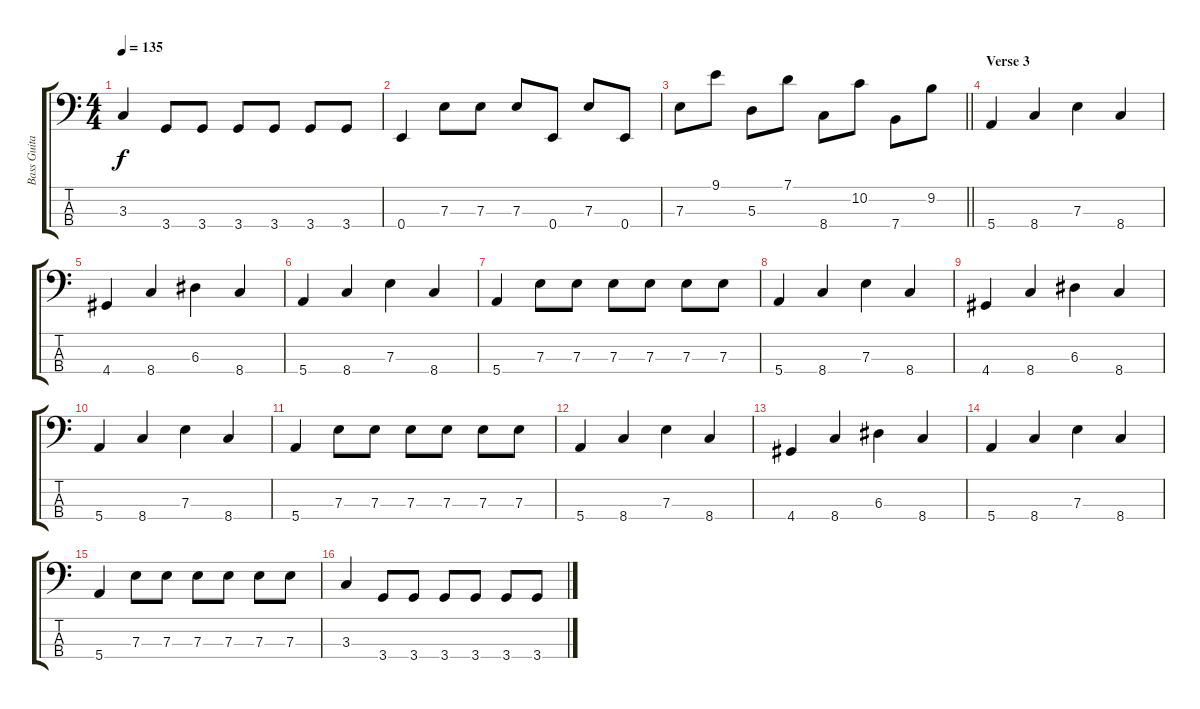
\track ("Bass Guitar" "Bass Guita") {instrument electricbassfinger}
\staff {score tabs}
\tuning (G2 D2 A1 E1) {hide}
\ts (4 4)
\tempo 135
\clef f4
\ks c
3.3.4{dy f} 3.4.8 3.4.8 3.4.8 3.4.8 3.4.8 3.4.8 |
0.4.4 7.3.8 7.3.8 7.3.8 0.4.8 7.3.8 0.4.8 |
\barLineRight lightlight
7.3.8 9.1.8 5.3.8 7.1.8 8.4.8 10.2.8 7.4.8 9.2.8 |
\section ("" "Verse 3")
5.4.4 8.4.4 7.3.4 8.4.4 |
4.4.4 8.4.4 6.3.4 8.4.4 |
5.4.4 8.4.4 7.3.4 8.4.4 |
5.4.4 7.3.8 7.3.8 7.3.8 7.3.8 7.3.8 7.3.8 |
5.4.4 8.4.4 7.3.4 8.4.4 |
4.4.4 8.4.4 6.3.4 8.4.4 |
5.4.4 8.4.4 7.3.4 8.4.4 |
5.4.4 7.3.8 7.3.8 7.3.8 7.3.8 7.3.8 7.3.8 |
5.4.4 8.4.4 7.3.4 8.4.4 |
4.4.4 8.4.4 6.3.4 8.4.4 |
5.4.4 8.4.4 7.3.4 8.4.4 |
5.4.4 7.3.8 7.3.8 7.3.8 7.3.8 7.3.8 7.3.8 |
3.3.4 3.4.8 3.4.8 3.4.8 3.4.8 3.4.8 3.4.8
